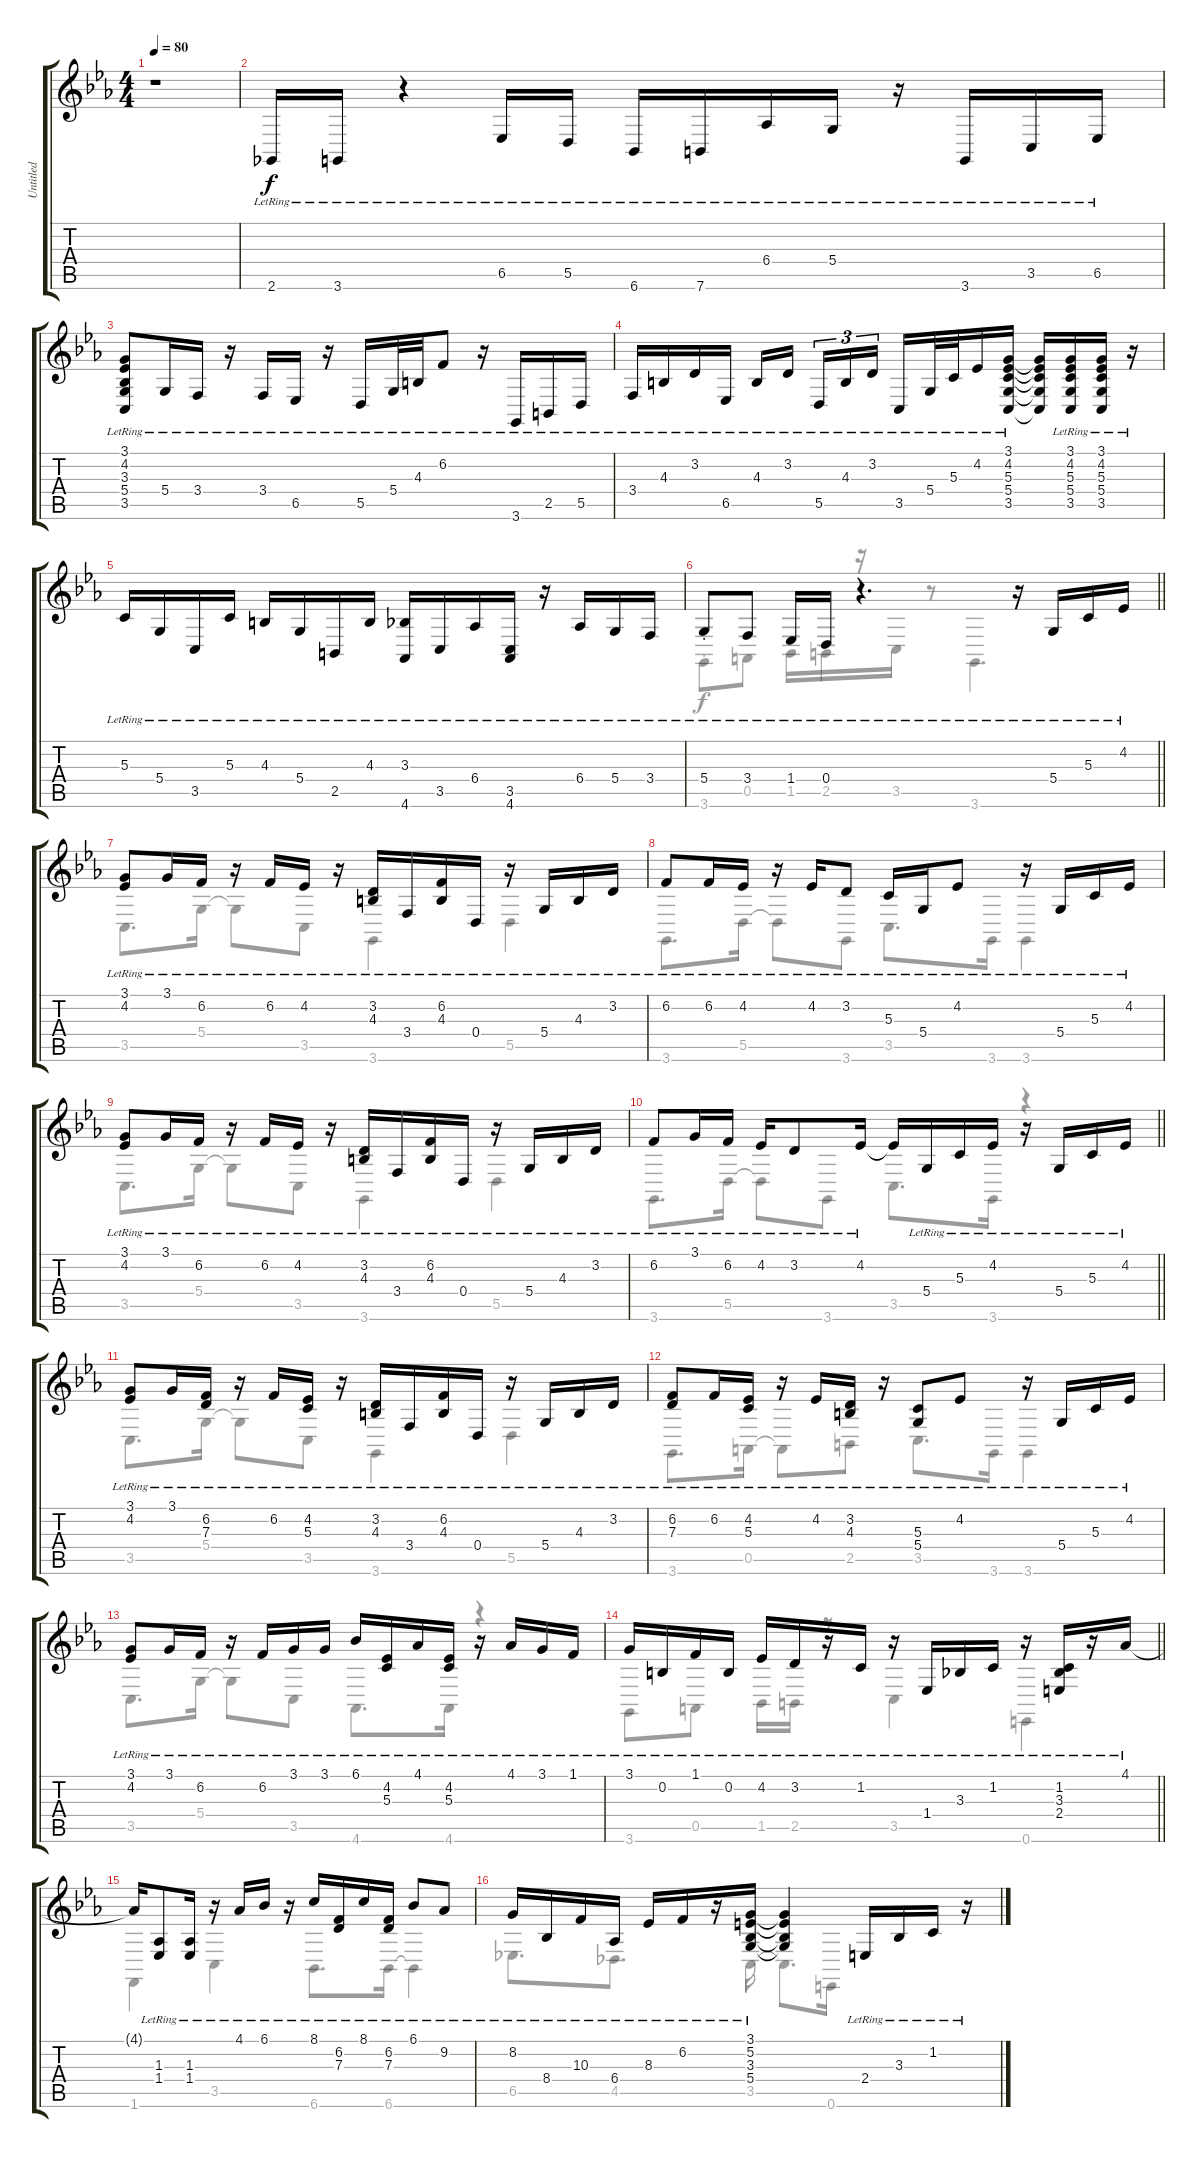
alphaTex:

\track ("Untitled" "Untitled") {instrument acousticgrandpiano}
\staff {score tabs}
\tuning (E4 B3 G3 D3 A2 E2) {hide}
\voice
\ts (4 4)
\tempo 80
\clef g2
\ks eb
r.1{dy f instrument acousticgrandpiano} |
2.6{lr}.16 3.6{lr}.16 r.4 6.5{lr}.16 5.5{lr}.16 6.6{lr}.16 7.6{lr}.16 6.4{lr}.16 5.4{lr}.16 r.16 3.6{lr}.16 3.5{lr}.16 6.5{lr}.16 |
(3.1{lr} 4.2{lr} 3.3{lr} 5.4{lr} 3.5{lr}).8 5.4{lr}.16 3.4{lr}.16 r.16 3.4{lr}.16 6.5{lr}.16 r.16 5.5{lr}.16 5.4{lr}.32 4.3{lr}.32 6.2{lr}.8 r.16 3.6{lr}.16 2.5{lr}.16 5.5{lr}.16 |
3.4{lr}.16 4.3{lr}.16 3.2{lr}.16 6.5{lr}.16 4.3{lr}.16 3.2{lr}.16{beam splitsecondary} 5.5{lr}.16{tu (3 2)} 4.3{lr}.16{tu (3 2)} 3.2{lr}.16{tu (3 2)} 3.5{lr}.16 5.4{lr}.32 5.3{lr}.32 4.2{lr}.16 (3.1{lr} 4.2{lr} 5.3{lr} 5.4{lr} 3.5{lr}).16 (3.1{t} 4.2{t} 5.3{t} 5.4{t} 3.5{t}).16 (3.1{lr} 4.2{lr} 5.3{lr} 5.4{lr} 3.5{lr}).16 (3.1{lr} 4.2{lr} 5.3{lr} 5.4{lr} 3.5{lr}).16 r.16 |
5.3{lr}.16 5.4{lr}.16 3.5{lr}.16 5.3{lr}.16 4.3{lr}.16 5.4{lr}.16 2.5{lr}.16 4.3{lr}.16 (3.3{lr} 4.6{lr}).16 3.5{lr}.16 6.4{lr}.16 (3.5{lr} 4.6{lr}).16 r.16 6.4{lr}.16 5.4{lr}.16 3.4{lr}.16 |
\barLineRight lightlight
5.4{st lr}.8 3.4{lr}.8 1.4{lr}.16 0.4{lr}.16 r.4{d} r.16 5.4{lr}.16 5.3{lr}.16 4.2{lr}.16 |
(3.1{lr} 4.2{lr}).8 3.1{lr}.16 6.2{lr}.16 r.16 6.2{lr}.16 4.2{lr}.16 r.16 (3.2{lr} 4.3{lr}).16 3.4{lr}.16 (6.2{lr} 4.3{lr}).16 0.4{lr}.16 r.16 5.4{lr}.16 4.3{lr}.16 3.2{lr}.16 |
6.2{lr}.8 6.2{lr}.16 4.2{lr}.16 r.16 4.2{lr}.16 3.2{lr}.8 5.3{lr}.16 5.4{lr}.16 4.2{lr}.8 r.16 5.4{lr}.16 5.3{lr}.16 4.2{lr}.16 |
(3.1{lr} 4.2{lr}).8 3.1{lr}.16 6.2{lr}.16 r.16 6.2{lr}.16 4.2{lr}.16 r.16 (3.2{lr} 4.3{lr}).16 3.4{lr}.16 (6.2{lr} 4.3{lr}).16 0.4{lr}.16 r.16 5.4{lr}.16 4.3{lr}.16 3.2{lr}.16 |
\barLineRight lightlight
6.2{lr}.8 3.1{lr}.16 6.2{lr}.16 4.2{lr}.16 3.2{lr}.8 4.2{lr}.16 4.2{t}.16 5.4{lr}.16 5.3{lr}.16 4.2{lr}.16 r.16 5.4{lr}.16 5.3{lr}.16 4.2{lr}.16 |
(3.1{lr} 4.2{lr}).8 3.1{lr}.16 (6.2{lr} 7.3{lr}).16 r.16 6.2{lr}.16 (4.2{lr} 5.3{lr}).16 r.16 (3.2{lr} 4.3{lr}).16 3.4{lr}.16 (6.2{lr} 4.3{lr}).16 0.4{lr}.16 r.16 5.4{lr}.16 4.3{lr}.16 3.2{lr}.16 |
(6.2{lr} 7.3{lr}).8 6.2{lr}.16 (4.2{lr} 5.3{lr}).16 r.16 4.2{lr}.16 (3.2{lr} 4.3{lr}).16 r.16 (5.3{lr} 5.4{lr}).8 4.2{lr}.8 r.16 5.4{lr}.16 5.3{lr}.16 4.2{lr}.16 |
(3.1{lr} 4.2{lr}).8 3.1{lr}.16 6.2{lr}.16 r.16 6.2{lr}.16 3.1{lr}.16 3.1{lr}.16 6.1{lr}.16 (4.2{lr} 5.3{lr}).16 4.1{lr}.16 (4.2{lr} 5.3{lr}).16 r.16 4.1{lr}.16 3.1{lr}.16 1.1{lr}.16 |
\barLineRight lightlight
3.1{lr}.16 0.2{lr}.16 1.1{lr}.16 0.2{lr}.16 4.2{lr}.16 3.2{lr}.16 r.16 1.2{lr}.16 r.16 1.4{lr}.16 3.3{lr}.16 1.2{lr}.16 r.16 (1.2{lr} 3.3{lr} 2.4{lr}).16 r.16 4.1{lr}.16 |
4.1{t}.16 (1.3{lr} 1.4{lr}).8 (1.3{lr} 1.4{lr}).16 r.16 4.1{lr}.16 6.1{lr}.16 r.16 8.1{lr}.16 (6.2{lr} 7.3{lr}).16 8.1{lr}.16 (6.2{lr} 7.3{lr}).16 6.1{lr}.8 9.2{lr}.8 |
8.2{lr}.16 8.4{lr}.16 10.3{lr}.16 6.4{lr}.16 8.3{lr}.16 6.2{lr}.16 r.16 (3.1{lr} 5.2{lr} 3.3{lr} 5.4{lr}).16 (3.1{t} 5.2{t} 3.3{t} 5.4{t}).4 2.4{lr}.16 3.3{lr}.16 1.2{lr}.16 r.16
\voice
\clef g2
\ottava regular
\simile none
\ks eb
|
|
|
|
|
\barLineRight lightlight
3.6{st}.8 0.5.8 1.5.16 2.5.16 r.16 3.5.16 r.8 3.6.4{d} |
3.5.8{d} 5.4.16 5.4{t}.8 3.5.8 3.6.4 5.5.4 |
3.6.8{d} 5.5.16 5.5{t}.8 3.6.8 3.5.8{d} 3.6.16 3.6.4 |
3.5.8{d} 5.4.16 5.4{t}.8 3.5.8 3.6.4 5.5.4 |
\barLineRight lightlight
3.6.8{d} 5.5.16 5.5{t}.8 3.6.8 3.5.8{d} 3.6.16 r.4 |
3.5.8{d} 5.4.16 5.4{t}.8 3.5.8 3.6.4 5.5.4 |
3.6.8{d} 0.5.16 0.5{t}.8 2.5.8 3.5.8{d} 3.6.16 3.6.4 |
3.5.8{d} 5.4.16 5.4{t}.8 3.5.8 4.6.8{d} 4.6.16 r.4 |
\barLineRight lightlight
3.6.8 0.5.8 1.5.16 2.5.16 r.8 3.5.4 0.6.4 |
1.6.4 3.5.4 6.6.8{d} 6.6.16 6.6{t}.4 |
6.5.8{d} 4.5.8{d} r.16 3.5.16 3.5{t}.8{d} 0.6.16
